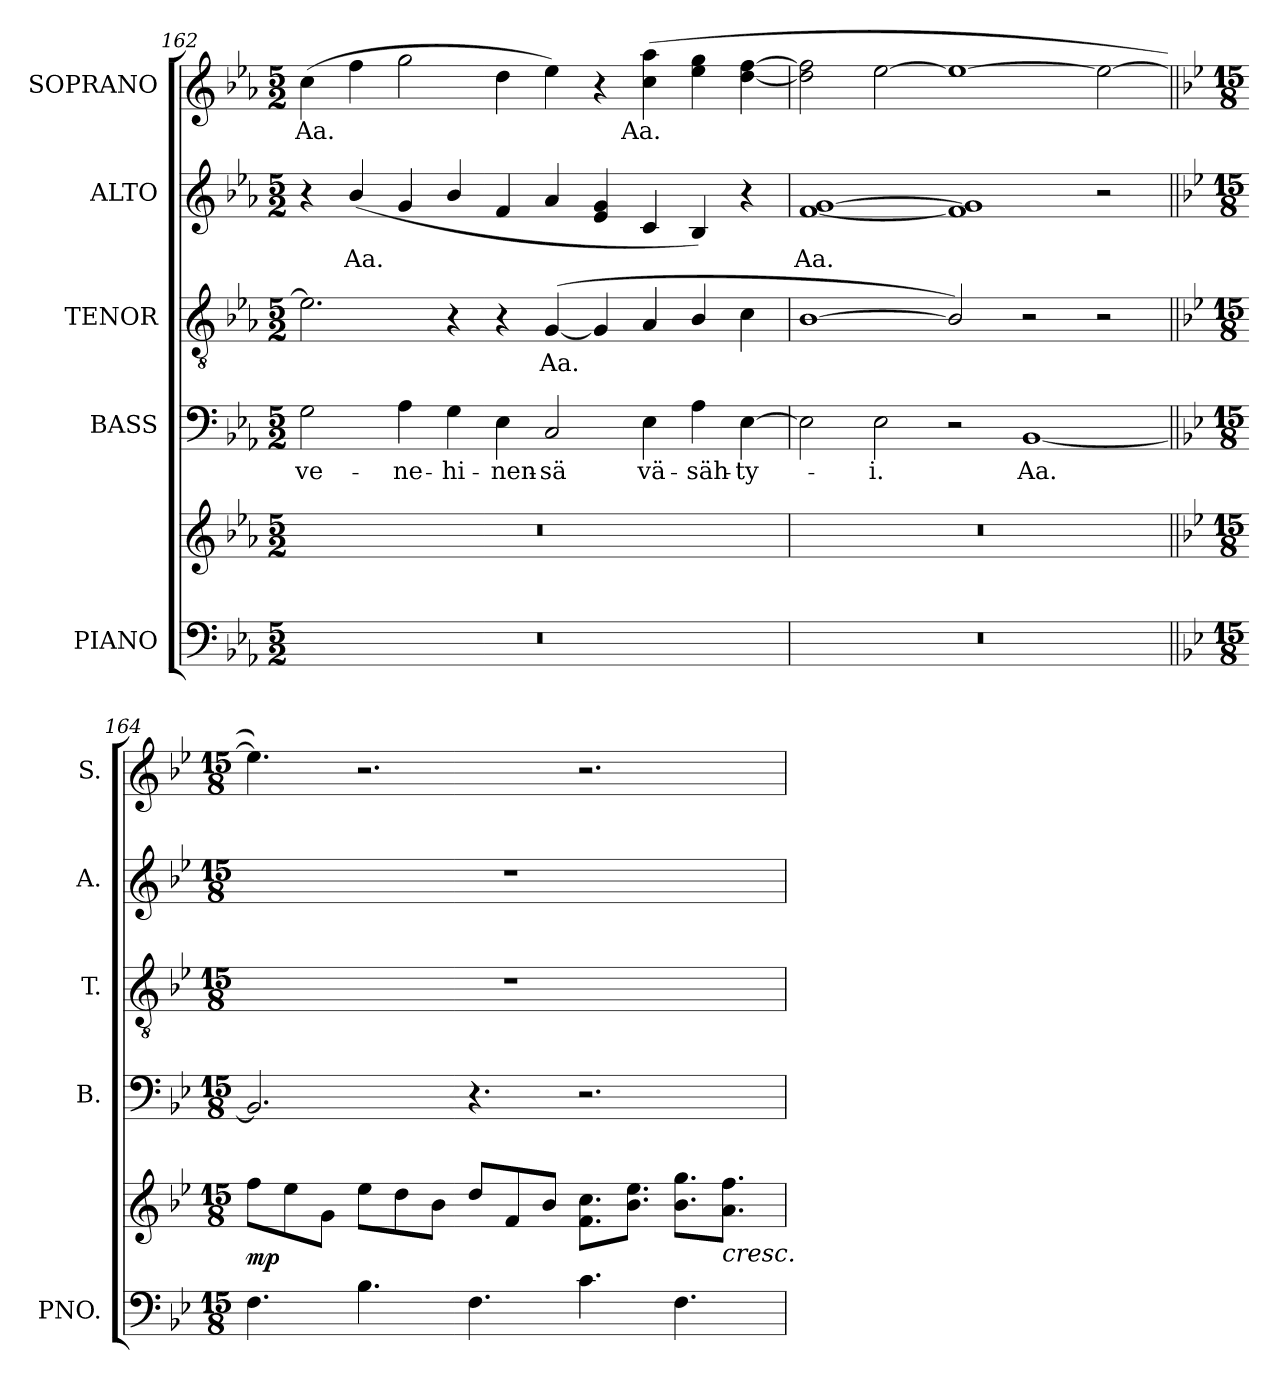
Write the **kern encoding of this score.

**kern	**kern	**dynam	**kern	**text	**kern	**text	**kern	**text	**kern	**text
*part5	*part5	*part5	*part4	*part4	*part3	*part3	*part2	*part2	*part1	*part1
*staff6	*staff5	*staff5/6	*staff4	*staff4	*staff3	*staff3	*staff2	*staff2	*staff1	*staff1
*I"PIANO	*	*	*I"BASS	*	*I"TENOR	*	*I"ALTO	*	*I"SOPRANO	*
*I'PNO.	*	*	*I'B.	*	*I'T.	*	*I'A.	*	*I'S.	*
*clefF4	*clefG2	*	*clefF4	*	*clefGv2	*	*clefG2	*	*clefG2	*
*	*	*	*	*	*ITrd7c12	*	*	*	*	*
*k[b-e-a-]	*k[b-e-a-]	*	*k[b-e-a-]	*	*k[b-e-a-]	*	*k[b-e-a-]	*	*k[b-e-a-]	*
*E-:	*E-:	*	*E-:	*	*E-:	*	*E-:	*	*E-:	*
*M5/2	*M5/2	*	*M5/2	*	*M5/2	*	*M5/2	*	*M5/2	*
=162	=162	=162	=162	=162	=162	=162	=162	=162	=162	=162
!LO:N:vis=1	!LO:N:vis=1	!	!	!	!	!	!	!	!	!
!	!	!	!	!LO:LY:b:color=#000000	!	!	!	!	!	!
!	!	!	!	!	!	!	!	!	!	!LO:LY:b:color=#000000
2%5r	2%5r	.	2Gi\	ve-	2.E-i\]	.	4r	.	(4cci\	Aa.
!	!	!	!	!	!	!	!	!LO:LY:b:color=#000000	!	!
.	.	.	.	.	.	.	(4b-i/	Aa.	4ffi\	.
!	!	!	!	!LO:LY:b:color=#000000	!	!	!	!	!	!
.	.	.	4A-i\	-ne-	.	.	4gi/	.	2ggi\	.
!	!	!	!	!LO:LY:b:color=#000000	!	!	!	!	!	!
.	.	.	4Gi\	-hi-	4r	.	4b-i/	.	.	.
!	!	!	!	!LO:LY:b:color=#000000	!	!	!	!	!	!
.	.	.	4E-i\	-nen-	4r	.	4fi/	.	4ddi\	.
!	!	!	!	!LO:LY:b:color=#000000	!	!	!	!	!	!
!	!	!	!	!	!	!LO:LY:b:color=#000000	!	!	!	!
.	.	.	2Ci/	-sä	([4GGi/	Aa.	4a-i/	.	4ee-i\)	.
.	.	.	.	.	4GGi/]	.	4e-i/ 4gi	.	4r	.
!	!	!	!	!LO:LY:b:color=#000000	!	!	!	!	!	!
!	!	!	!	!	!	!	!	!	!	!LO:LY:b:color=#000000
.	.	.	4E-i\	vä-	4AA-i/	.	4ci/	.	(4cci\ 4aa-i	Aa.
!	!	!	!	!LO:LY:b:color=#000000	!	!	!	!	!	!
.	.	.	4A-i\	-säh-	4BB-i/	.	4B-i/)	.	4ee-i\ 4ggi	.
!	!	!	!	!LO:LY:b:color=#000000	!	!	!	!	!	!
.	.	.	[4E-i\	-ty-	4Ci\	.	4r	.	[4ddi\ [4ffi	.
!!LO:LB:g=z
=163	=163	=163	=163	=163	=163	=163	=163	=163	=163	=163
!LO:N:vis=1	!LO:N:vis=1	!	!	!	!	!	!	!	!	!
!	!	!	!	!	!	!	!	!LO:LY:b:color=#000000	!	!
2%5r	2%5r	.	2E-i\]	.	[1BB-i	.	[1fi [1gi	Aa.	2ddi\] 2ffi]	.
!	!	!	!	!LO:LY:b:color=#000000	!	!	!	!	!	!
.	.	.	2E-i\	-i.	.	.	.	.	[2ee-i\	.
.	.	.	2r	.	2BB-i/])	.	1fi] 1gi]	.	1ee-i_	.
!	!	!	!	!LO:LY:b:color=#000000	!	!	!	!	!	!
.	.	.	[1BB-i	Aa.	2r	.	.	.	.	.
.	.	.	.	.	2r	.	2r	.	2ee-i\_	.
=164||	=164||	=164||	=164||	=164||	=164||	=164||	=164||	=164||	=164||	=164||
!!LO:REH:place=s1:color=#000000:enc=box:fs=19.9975:t=P
*k[b-e-]	*k[b-e-]	*	*k[b-e-]	*	*k[b-e-]	*	*k[b-e-]	*	*k[b-e-]	*
*B-:	*B-:	*	*B-:	*	*B-:	*	*B-:	*	*B-:	*
*M15/8	*M15/8	*	*M15/8	*	*M15/8	*	*M15/8	*	*M15/8	*
*	*	*	*	*	*	*	*	*	*MM75	*
!	!	!	!	!	!LO:N:vis=1	!	!LO:N:vis=1	!	!	!
4.Fi\	8ffi\L	mp	2.BB-i/]	.	1...r	.	1...r	.	4.ee-i\])	.
.	8ee-i\	.	.	.	.	.	.	.	.	.
.	8gi\J	.	.	.	.	.	.	.	.	.
4.B-i\	8ee-i\L	[	.	.	.	.	.	.	2.r	.
.	8ddi\	.	.	.	.	.	.	.	.	.
.	8b-i\J	.	.	.	.	.	.	.	.	.
4.Fi\	8ddi/L	.	4.r	.	.	.	.	.	.	.
.	8fi/	.	.	.	.	.	.	.	.	.
.	8b-i/J	.	.	.	.	.	.	.	.	.
4.ci\	8.fi\ 8.cciL	.	2.r	.	.	.	.	.	2.r	.
.	8.b-i\ 8.ee-iJ	.	.	.	.	.	.	.	.	.
4.Fi\	8.b-i\ 8.ggiL	.	.	.	.	.	.	.	.	.
!	!	!LO:HP:b	!	!	!	!	!	!	!	!
.	8.ai\ 8.ffiJ	<	.	.	.	.	.	.	.	.
=	=	=	=	=	=	=	=	=	=	=
*-	*-	*-	*-	*-	*-	*-	*-	*-	*-	*-
